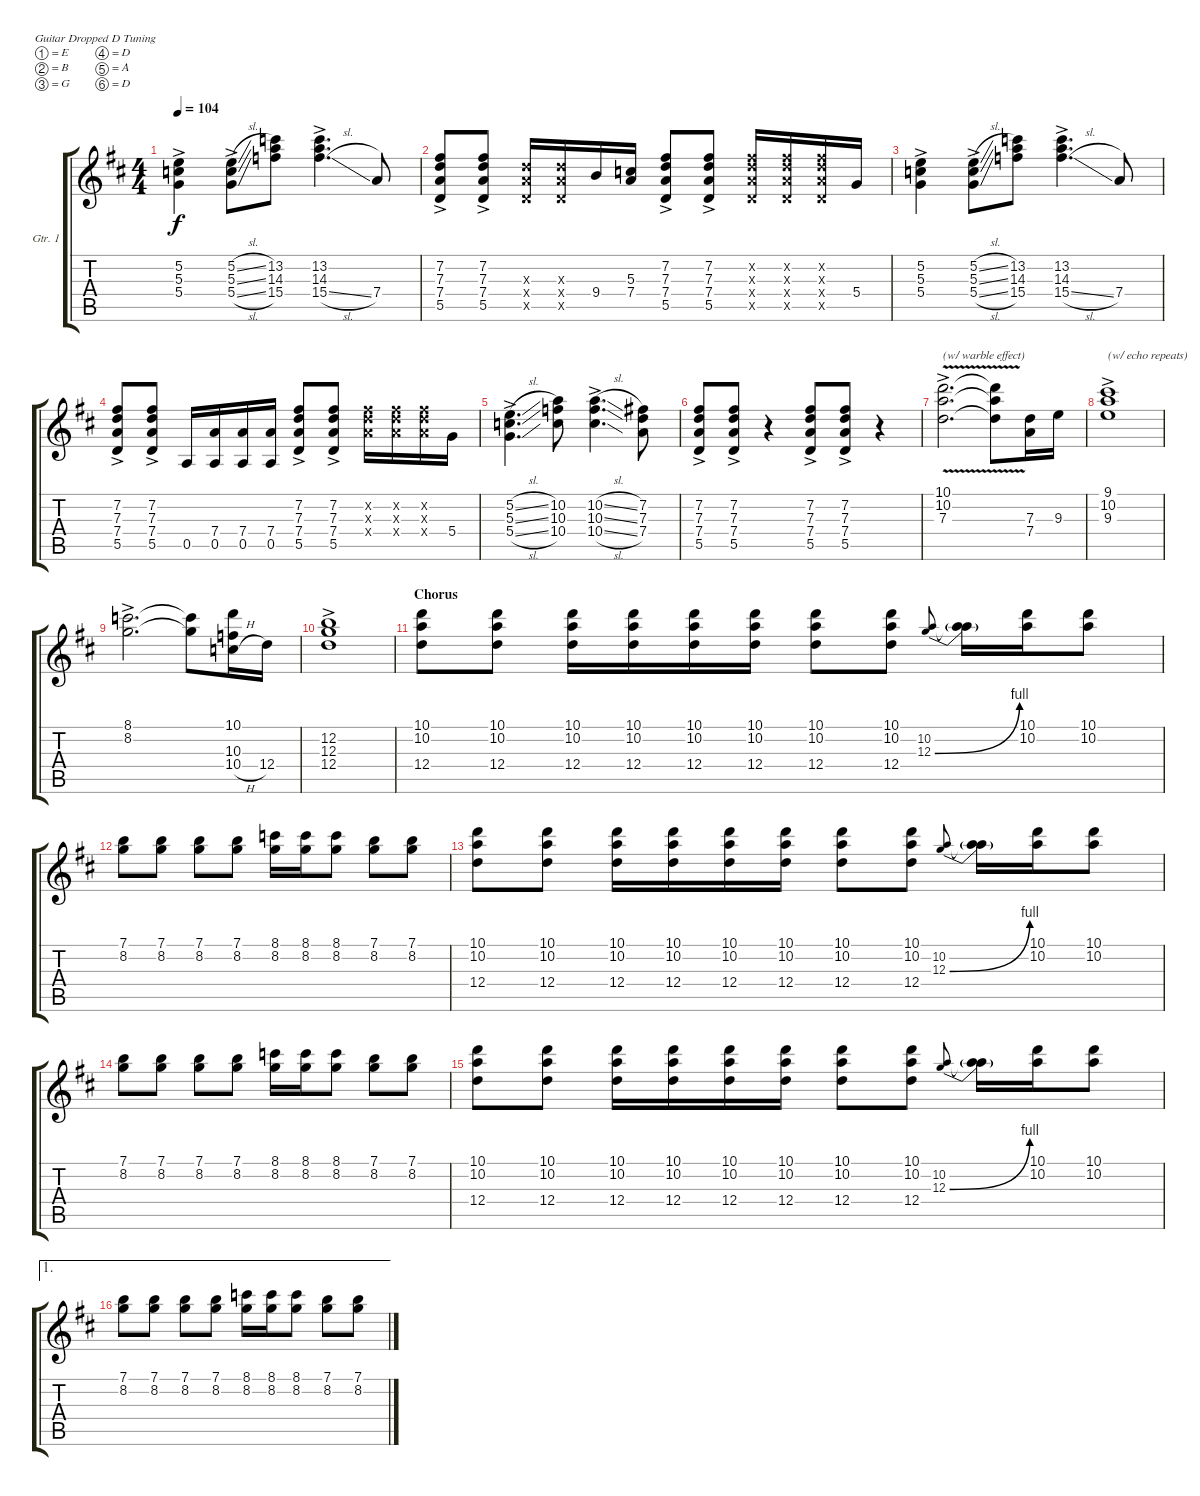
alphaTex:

\defaultSystemsLayout 4
\bracketExtendMode groupsimilarinstruments
\firstSystemTrackNameOrientation horizontal
\otherSystemsTrackNameOrientation horizontal
\track ("Rhythm Guitar" "Gtr. 1") {instrument distortionguitar}
\staff {score tabs}
\tuning (E4 B3 G3 D3 A2 D2)
\ts (4 4)
\tempo 104
\clef g2
\ks d
(5.4{ac} 5.3{ac} 5.2{ac}).4{dy f} (5.4{sl ac} 5.3{sl ac} 5.2{sl ac}).8 (14.3 13.2 15.4).8 (13.2{ac} 14.3{ac} 15.4{sl ac}).4{d} 7.4.8 |
(7.4{ac} 5.5{ac} 7.3{ac} 7.2{ac}).8 (7.4{ac} 5.5{ac} 7.3{ac} 7.2{ac}).8 (5.5{x} 7.4{x} 7.3{x}).16 (5.5{x} 7.4{x} 7.3{x}).16 9.4.16 (7.4 5.3).16 (7.3{ac} 7.4{ac} 5.5{ac} 7.2{ac}).8 (5.5{ac} 7.4{ac} 7.3{ac} 7.2{ac}).8 (5.5{x} 7.4{x} 7.3{x} 7.2{x}).16 (7.3{x} 7.4{x} 5.5{x} 7.2{x}).16 (5.5{x} 7.4{x} 7.3{x} 7.2{x}).16 5.4.16 |
(5.2{ac} 5.3{ac} 5.4{ac}).4 (5.4{sl ac} 5.3{sl ac} 5.2{sl ac}).8 (15.4 14.3 13.2).8 (15.4{sl ac} 14.3{ac} 13.2{ac}).4{d} 7.4.8 |
(7.2{ac} 7.3{ac} 7.4{ac} 5.5{ac}).8 (7.2{ac} 7.3{ac} 7.4{ac} 5.5{ac}).8 0.5.16 (0.5 7.4).16 (7.4 0.5).16 (0.5 7.4).16 (7.4{ac} 5.5{ac} 7.3{ac} 7.2{ac}).8 (7.4{ac} 5.5{ac} 7.3{ac} 7.2{ac}).8 (7.4{x} 7.3{x} 7.2{x}).16 (7.2{x} 7.3{x} 7.4{x}).16 (7.2{x} 7.3{x} 7.4{x}).16 5.4.16 |
(5.4{sl ac} 5.3{sl ac} 5.2{sl ac}).4{d} (10.3 10.2 10.4).8 (10.4{sl ac} 10.3{sl ac} 10.2{sl ac}).4{d} (7.2 7.3 7.4).8 |
(7.2{ac} 7.3{ac} 7.4{ac} 5.5{ac}).8 (5.5{ac} 7.4{ac} 7.3{ac} 7.2{ac}).8 r.4 (7.3{ac} 7.2{ac} 7.4{ac} 5.5{ac}).8 (5.5{ac} 7.4{ac} 7.3{ac} 7.2{ac}).8 r.4 |
(10.1{v ac} 10.2{v ac} 7.3{v ac}).2{d txt "(w/ warble effect)"} (10.1{t} 10.2{t} 7.3{t}).8 (7.3 7.4).16 9.3.16 |
(9.3{ac} 10.2{ac} 9.1{ac}).1{txt "(w/ echo repeats)"} |
(8.1{ac} 8.2{ac}).2{d} (8.1{t} 8.2{t}).8 (10.1 10.3 10.4{h}).16 12.4.16 |
(12.4{ac} 12.3{ac} 12.2{ac}).1 |
\section ("" "Chorus")
(10.1 10.2 12.4).8 (10.1 10.2 12.4).8 (10.1 10.2 12.4).16 (10.1 10.2 12.4).16 (10.1 10.2 12.4).16 (10.1 10.2 12.4).16 (10.1 10.2 12.4).8 (10.1 10.2 12.4).8 (12.3{be (bend 0 0 15 4)} 10.2).8{gr onbeat} (12.3{t} 10.2{t}).16 (10.1 10.2).16 (10.2 10.1).8 |
(8.2 7.1).8 (7.1 8.2).8 (7.1 8.2).8 (7.1 8.2).8 (8.2 8.1).16 (8.1 8.2).16 (8.2 8.1).8 (7.1 8.2).8 (7.1 8.2).8 |
(10.1 10.2 12.4).8 (10.1 10.2 12.4).8 (10.1 10.2 12.4).16 (10.1 10.2 12.4).16 (10.1 10.2 12.4).16 (10.1 10.2 12.4).16 (10.1 10.2 12.4).8 (10.1 10.2 12.4).8 (12.3{be (bend 0 0 15 4)} 10.2).8{gr onbeat} (12.3{t} 10.2{t}).16 (10.1 10.2).16 (10.2 10.1).8 |
(8.2 7.1).8 (7.1 8.2).8 (7.1 8.2).8 (7.1 8.2).8 (8.2 8.1).16 (8.1 8.2).16 (8.2 8.1).8 (7.1 8.2).8 (7.1 8.2).8 |
(10.1 10.2 12.4).8 (10.1 10.2 12.4).8 (10.1 10.2 12.4).16 (10.1 10.2 12.4).16 (10.1 10.2 12.4).16 (10.1 10.2 12.4).16 (10.1 10.2 12.4).8 (10.1 10.2 12.4).8 (12.3{be (bend 0 0 15 4)} 10.2).8{gr onbeat} (12.3{t} 10.2{t}).16 (10.1 10.2).16 (10.2 10.1).8 |
\ae 1
(8.2 7.1).8 (7.1 8.2).8 (7.1 8.2).8 (7.1 8.2).8 (8.2 8.1).16 (8.1 8.2).16 (8.2 8.1).8 (7.1 8.2).8 (7.1 8.2).8
